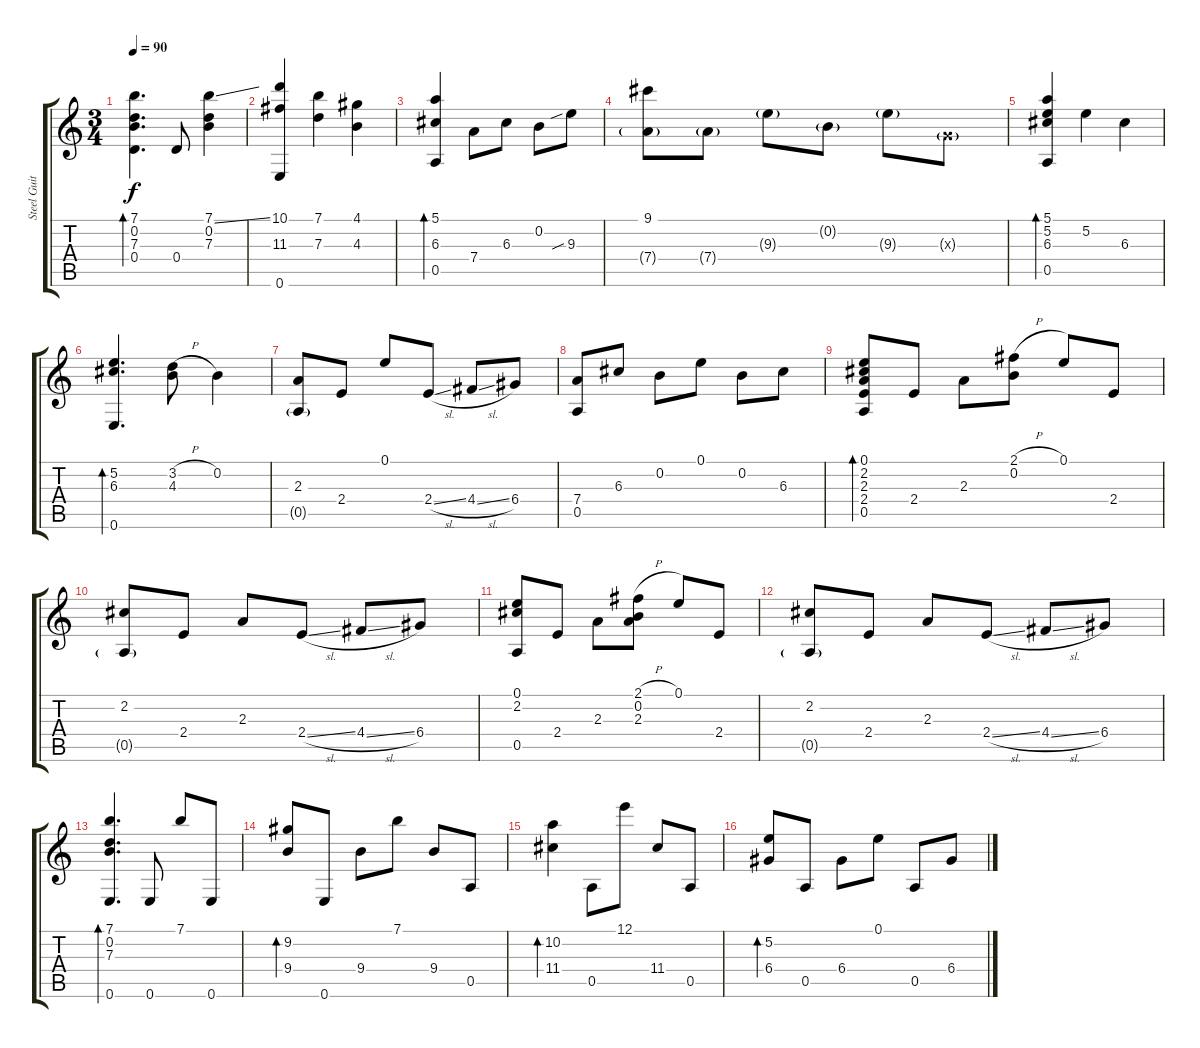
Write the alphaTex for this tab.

\track ("Steel Guitar" "Steel Guit") {instrument acousticguitarsteel}
\staff {score tabs}
\tuning (E4 B3 G3 D3 A2 E2) {hide}
\ts (3 4)
\tempo 90
\clef g2
\ks c
(7.1 0.2 7.3 0.4).4{d bd 120 dy f} 0.4.8 (7.1{ss} 0.2 7.3).4 |
(10.1 11.3 0.6).4 (7.1 7.3).4 (4.1 4.3).4 |
(5.1 6.3 0.5).4{bd 120} 7.4.8 6.3.8 0.2.8 9.3{sib}.8 |
(9.1 7.4{g}).8 7.4{g}.8 9.3{g}.8 0.2{g}.8 9.3{g}.8 0.3{g x}.8 |
(5.1 5.2 6.3 0.5).4{bd 120} 5.2.4 6.3.4 |
(5.2 6.3 0.6).4{d bd 120} (3.2{h} 4.3).8 0.2.4 |
(2.3 0.5{g}).8 2.4.8 0.1.8 2.4{sl}.8 4.4{sl}.8 6.4.8 |
(7.4 0.5).8 6.3.8 0.2.8 0.1.8 0.2.8 6.3.8 |
(0.1 2.2 2.3 2.4 0.5).8{bd 120} 2.4.8 2.3.8 (2.1{h} 0.2).8 0.1.8 2.4.8 |
(2.2 0.5{g}).8 2.4.8 2.3.8 2.4{sl}.8 4.4{sl}.8 6.4.8 |
(0.1 2.2 0.5).8 2.4.8 2.3.8 (2.1{h} 0.2 2.3).8 0.1.8 2.4.8 |
(2.2 0.5{g}).8 2.4.8 2.3.8 2.4{sl}.8 4.4{sl}.8 6.4.8 |
(7.1 0.2 7.3 0.6).4{d bd 120} 0.6.8 7.1.8 0.6.8 |
(9.2 9.4).8{bd 120} 0.6.8 9.4.8 7.1.8 9.4.8 0.5.8 |
(10.2 11.4).4{bd 120} 0.5.8 12.1.8 11.4.8 0.5.8 |
(5.2 6.4).8{bd 120} 0.5.8 6.4.8 0.1.8 0.5.8 6.4.8
